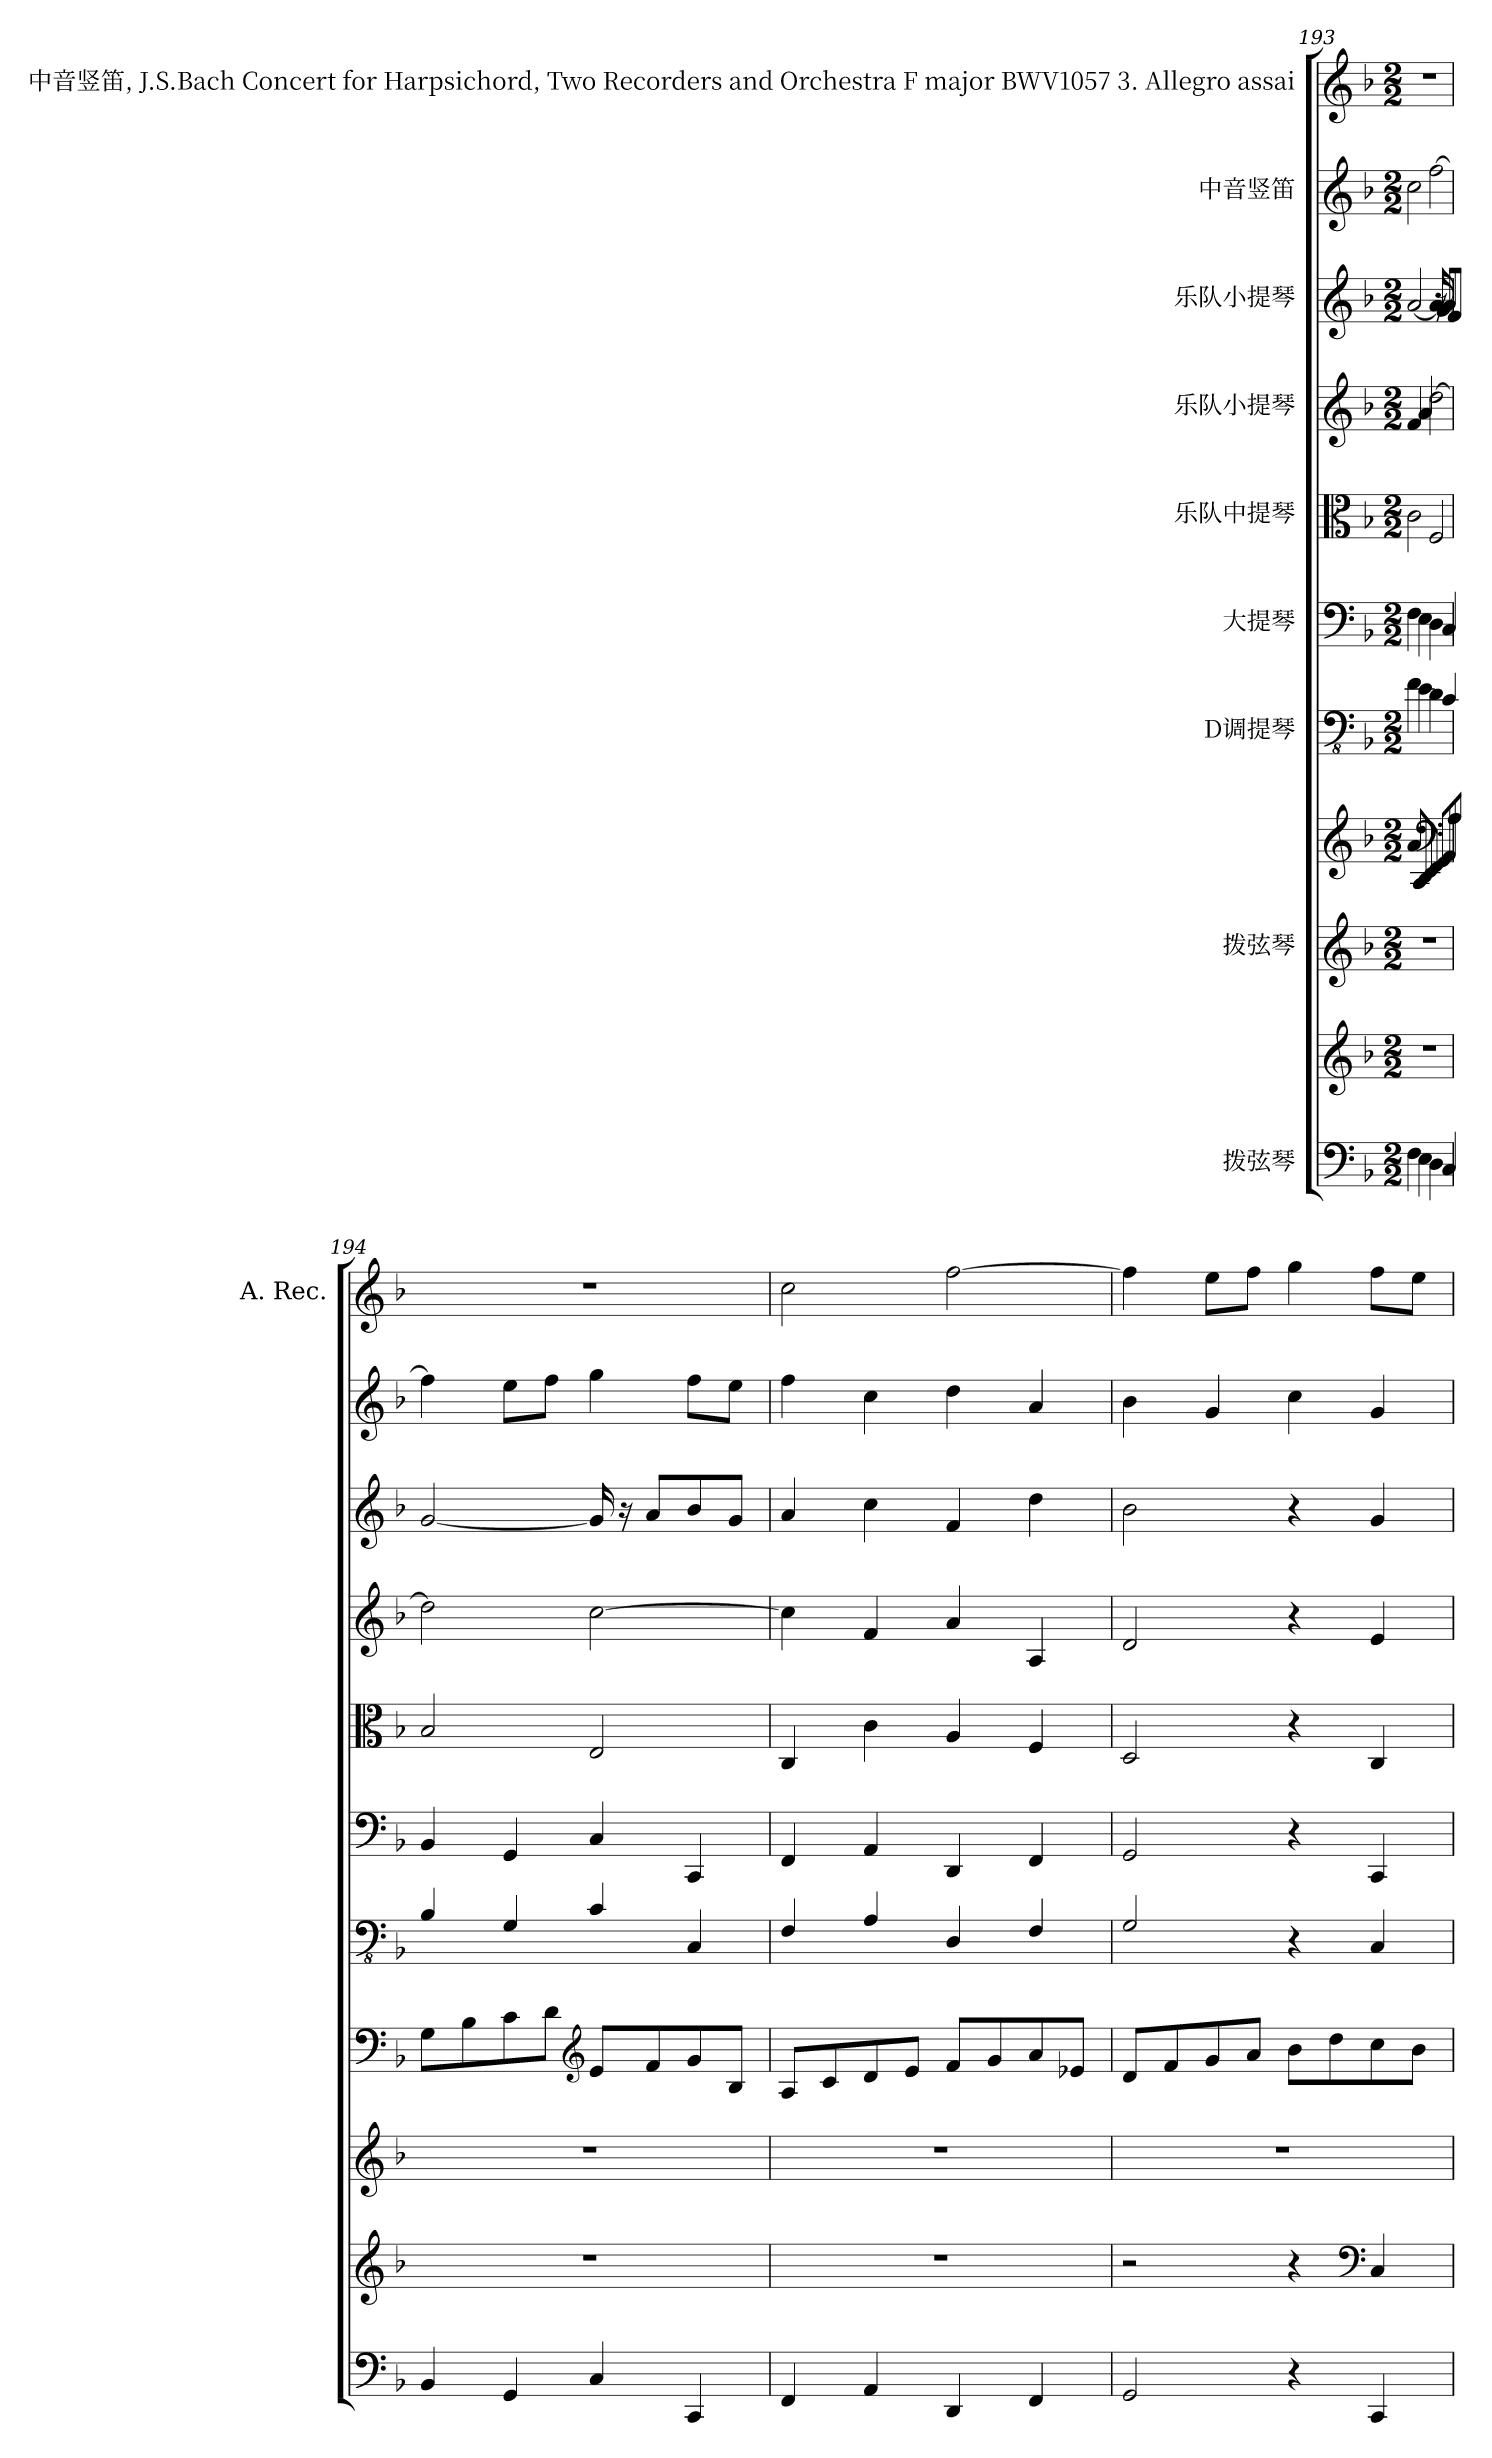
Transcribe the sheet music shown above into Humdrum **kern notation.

**kern	**kern	**kern	**kern	**kern	**kern	**kern	**kern	**kern	**kern	**kern
*part9	*part9	*part8	*part8	*part7	*part6	*part5	*part4	*part3	*part2	*part1
*staff11	*staff10	*staff9	*staff8	*staff7	*staff6	*staff5	*staff4	*staff3	*staff2	*staff1
*I"拨弦琴	*	*I"拨弦琴	*	*I"D调提琴	*I"大提琴	*I"乐队中提琴	*I"乐队小提琴	*I"乐队小提琴	*I"中音竖笛	*I"中音竖笛, J.S.Bach Concert for Harpsichord, Two Recorders and Orchestra F major BWV1057 3. Allegro assai
*	*	*	*	*	*	*	*	*	*	*I'A. Rec.
*clefF4	*clefG2	*clefG2	*clefG2	*clefFv4	*clefF4	*clefC3	*clefG2	*clefG2	*clefG2	*clefG2
*	*	*	*	*ITrd7c12	*	*	*	*	*	*
*k[b-]	*k[b-]	*k[b-]	*k[b-]	*k[b-]	*k[b-]	*k[b-]	*k[b-]	*k[b-]	*k[b-]	*k[b-]
*M2/2	*M2/2	*M2/2	*M2/2	*M2/2	*M2/2	*M2/2	*M2/2	*M2/2	*M2/2	*M2/2
=193	=193	=193	=193	=193	=193	=193	=193	=193	=193	=193
4F\	1r	1r	8a/L	4FF\	4F\	2c\	4f/	[2a/	2cc\	1r
.	.	.	8A/	.	.	.	.	.	.	.
4E\	.	.	8B-/	4EE\	4E\	.	4a/	.	.	.
.	.	.	8c/J	.	.	.	.	.	.	.
4D\	.	.	8d/L	4DD\	4D\	2F/	[2dd\	16a/]	[2ff\	.
.	.	.	.	.	.	.	.	16r	.	.
.	.	.	8e/	.	.	.	.	8g/L	.	.
4C/	.	.	8f/	4CC/	4C/	.	.	8a/	.	.
*	*	*	*clefF4	*	*	*	*	*	*	*
.	.	.	8A/J	.	.	.	.	8f/J	.	.
=194	=194	=194	=194	=194	=194	=194	=194	=194	=194	=194
4BB-/	1r	1r	8G\L	4BBB-/	4BB-/	2B-/	2dd\]	[2g/	4ff\]	1r
.	.	.	8B-\	.	.	.	.	.	.	.
4GG/	.	.	8c\	4GGG/	4GG/	.	.	.	8ee\L	.
.	.	.	8d\J	.	.	.	.	.	8ff\J	.
*	*	*	*clefG2	*	*	*	*	*	*	*
4C/	.	.	8e/L	4CC/	4C/	2E/	[2cc\	16g/]	4gg\	.
.	.	.	.	.	.	.	.	16r	.	.
.	.	.	8f/	.	.	.	.	8a/L	.	.
4CC/	.	.	8g/	4CCC/	4CC/	.	.	8b-/	8ff\L	.
.	.	.	8B-/J	.	.	.	.	8g/J	8ee\J	.
!!LO:PB:g=z
=195	=195	=195	=195	=195	=195	=195	=195	=195	=195	=195
4FF/	1r	1r	8A/L	4FFF/	4FF/	4C/	4cc\]	4a/	4ff\	2cc\
.	.	.	8c/	.	.	.	.	.	.	.
4AA/	.	.	8d/	4AAA/	4AA/	4c\	4f/	4cc\	4cc\	.
.	.	.	8e/J	.	.	.	.	.	.	.
4DD/	.	.	8f/L	4DDD/	4DD/	4A/	4a/	4f/	4dd\	[2ff\
.	.	.	8g/	.	.	.	.	.	.	.
4FF/	.	.	8a/	4FFF/	4FF/	4F/	4A/	4dd\	4a/	.
.	.	.	8e-X/J	.	.	.	.	.	.	.
=196	=196	=196	=196	=196	=196	=196	=196	=196	=196	=196
2GG/	2r	1r	8d/L	2GGG/	2GG/	2D/	2d/	2b-\	4b-\	4ff\]
.	.	.	8f/	.	.	.	.	.	.	.
.	.	.	8g/	.	.	.	.	.	4g/	8ee\L
.	.	.	8a/J	.	.	.	.	.	.	8ff\J
4r	4r	.	8b-\L	4r	4r	4r	4r	4r	4cc\	4gg\
.	.	.	8dd\	.	.	.	.	.	.	.
*	*clefF4	*	*	*	*	*	*	*	*	*
4CC/	4C/	.	8cc\	4CCC/	4CC/	4C/	4e/	4g/	4g/	8ff\L
.	.	.	8b-\J	.	.	.	.	.	.	8ee\J
=	=	=	=	=	=	=	=	=	=	=
*-	*-	*-	*-	*-	*-	*-	*-	*-	*-	*-
